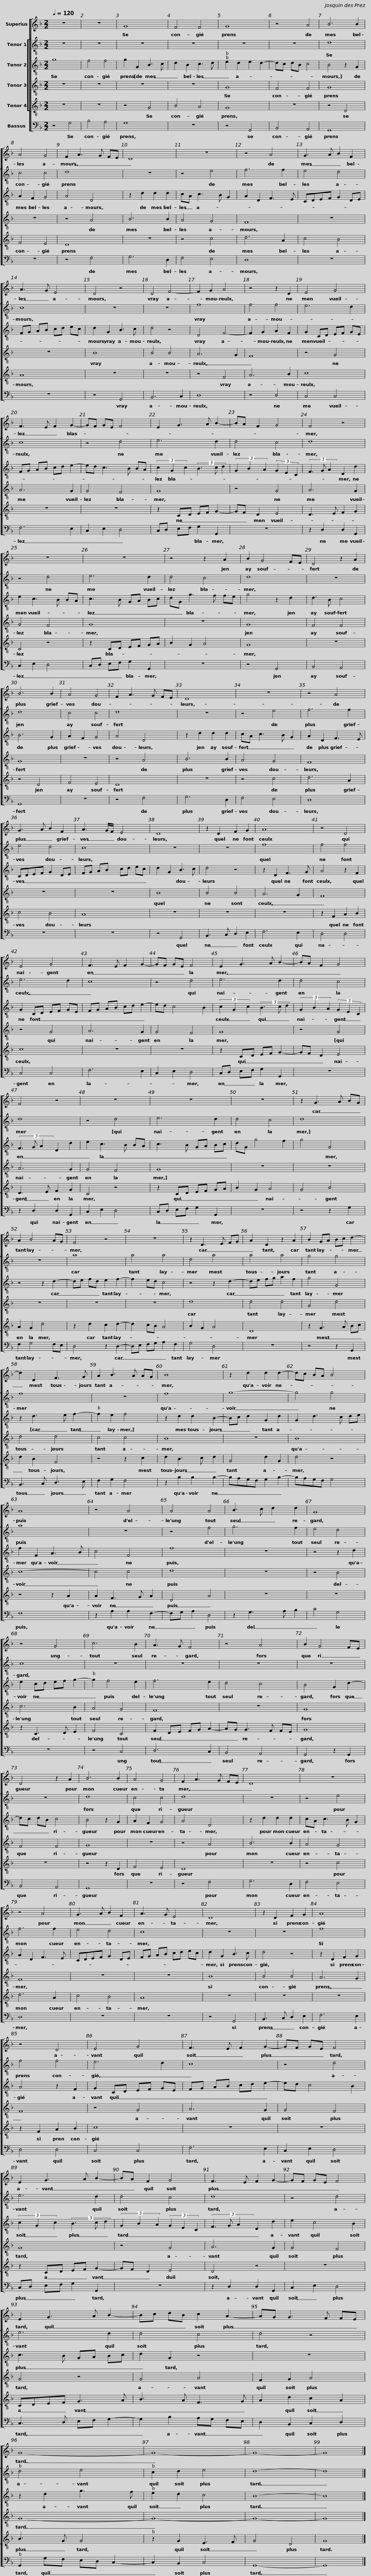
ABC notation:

X:1
%%score [ 1 [ 2 3 4 5 ] 6 ]
L:1/8
Q:1/4=120
M:2/2
I:linebreak $
K:F
V:1 treble
V:2 treble-8
V:3 treble-8
V:4 treble-8
V:5 treble-8
V:6 bass
V:1
 z8 | z8 | G8 | F4 F4 | G8 | %5
 z4 A4 |$ B6 B2 | A4 G4 | F2 A3 G FE | D8 | %10
 z8 | z4 A4 |$ G3 A B2 F2 | A3 G E4 | D4 z4 | %15
 D4 F4- | F2 G2 A4 |$ z4 z2 D2 |$ E4 G4 | F3 E F2 G2- | %20
 GF GE F4 | E2 G3 A B2- |$ BA F2 G4 |$ F4 z4 | z8 | %25
 z8 | z4 z2 A2 | B2 G4 FE |$ D4 z2 A2 |$ B6 B2 | %30
 A4 G4 | F2 A3 G FE | D8 | z8 | z4 A4 |$ %35
 G3 A B2 F2 | A3 G/F/ E4 | D8 | z2 D2 F2 G2 | A8 |$ %40
 z4 D4 |$ E4 G4 | F3 E F2 G2- | GF GE F4 | E2 G3 A B2- | %45
 BA F2 G4 |$ F4 z4 | z8 | z8 | z8 | %50
 z2 G3 A BG |$ A2 B4 AG |$ F4 z4 | z8 | z2 D3 E FG | %55
 A2 D2 z2 A2 | B2 GA Bc d2- |$ d2 D2 F3 G |$ A2 B3 A AG | B8 | %60
 z2 d2 d2 d2- | dc BA B4 | A8 |$ z4 A4 |$ A4 A4 | %65
 B3 c d2 d2 | G8 | z4 G4 | c6 B2 | A3 G F4 |$ %70
 z4 A4 | B2 G4 FE | D4 z2 A2 | B6 B2 | A4 G4 | %75
 F2 A3 G FE |$ D8 | z8 | z4 A4 | G3 A B2 F2 | %80
 A3 G E4 |$ D8 |$ z2 D2 F2 G2 | A8 | z4 D4 | %85
 E4 G4 | F3 E F2 G2- |$ GF GE F4 |$ E2 G3 A B2- | BA F2 G4 | %90
 F3 E F2 G2- | GF GE F4 |$ E2 G3 A B2- |$ Bc dB c2 A2- | AG G3 F FE | %95
 G8- | G8- | G8- | G8 |] %99
V:2
 z8 | z8 | z8 | z8 | z8 | %5
 z8 |$ d8 | c4 c4 | d8 | z8 | %10
 z4 e4 | f6 f2 |$ e4 d4 | c8 | z8 | %15
 z8 | f8 |$ f4 f4 |$ e6 d2 | c8 | %20
 z4 d4 | e6 d2 |$ d4 c4 |$ d8 | z4 d4 | %25
 e6 d2 | d4 c4 | d8 |$ z8 |$ d8 | %30
 c4 c4 | d8 | z8 | z4 e4 | f6 f2 |$ %35
 e4 d4 | c8 | z8 | z8 | f8 |$ %40
 f4 f4 |$ e6 d2 | c8 | z4 d4 | e6 d2 | %45
 d4 c4 |$ d8 | z4 d4 | e6 d2 | d4 c4 | %50
 d8 |$ z8 |$ a8 | a4 a4 | d4 a4 | %55
 a4 a4 | g4 g4 |$ f8 |$ z8 | f8 | %60
 g8- | g4 g4 | a8 |$ z8 |$ z4 f4 | %65
 g6 f2 | e4 d4 | c8 | z8 | z8 |$ %70
 z8 | z8 | z8 | d8 | c4 c4 | %75
 d8 |$ z8 | z4 e4 | f6 f2 | e4 d4 | %80
 c8 |$ z8 |$ z8 | f8 | f4 f4 | %85
 e6 d2 | c8 |$ z4 d4 |$ e6 d2 | d4 c4 | %90
 d8 | z4 d4 |$ e6 d2 |$ d4 c4 | d4 z4 | %95
 d4 e4 | c2 d2 e4 | d8- | d8 |] %99
V:3
 g8 | f4 f4 | g2 G2 B3 c | d2 B2 c3 d | e2 d2 e2 d2- | %5
 dc dB c4 |$ B4 z2 G2 | A2 F2 G4 | A4 D4 | z2 d2 d2 d2 | %10
 cA c3 B G2 | A2 D2 F3 E |$ CDEF G2 DE | FG AB cd ec | d2 G2 B3 c | %15
 d4 z4 | D4 F4- |$ F2 G2 A2 F2 |$ G2 CD EF GE | FG AB cd e2- | %20
 ed c3 B BA | (3c2 G2 c2 (3B3 c d2 |$ (3G2 B2 A2 (3G2 E2 C2 |$ (3F3 G A2 D2 d2 | e2 c3 B BA | %25
 c3 B GA Bc | dG g3 f fe | g4 z2 d2 |$ d3 B c4 |$ B6 G2 | %30
 A2 F2 G4 | A4 D4 | z2 d2 d2 d2 | cA c3 B G2 | A2 D2 F3 E |$ %35
 CDEF G2 DE | FG AB cd ec | d2 G2 B3 c | d4 z4 | z2 D2 F3 G |$ %40
 A4 z2 F2 |$ G2 CD EF GE | FG AB cd e2- | ed c4 B2 | (3c2 G2 c2 (3B3 c d2 | %45
 (3G2 B2 A2 (3G2 E2 C2 |$ (3F3 G A2 D2 d2 | e2 c3 B BA | c3 B GA Bc | dG g4 f2 | %50
 g4 G4 |$ z4 z2 d2- |$ de fd e2 f2- | f2 ed c4 | z4 z2 d2- | %55
 de fg a2 f2 | g4 G4 |$ z2 d3 e f2- |$ f2 e2 f4 | z2 d2 d2 B2- | %60
 Bc d2 G2 d2 | G2 d3 c de | f2 F2 A3 B |$ c4 F4 |$ f8 | %65
 z8 | z4 z2 d2 | e2 cd ef g2- | g2 f4 e2 | f6 e2 |$ %70
 d4 c4 | B4 G2 d2- | dc dB c4 | B4 z2 G2 | A2 F2 G4 | %75
 A4 D4 |$ z2 d2 d2 d2 | cA c3 B G2 | A2 D2 F3 E | CDEF G2 DE | %80
 FG AB cd ec |$ d2 G2 B3 c |$ d4 z4 | z2 D2 F2 G2 | A4 z2 F2 | %85
 G2 CD EF GE | FG AB cd e2- |$ ed c4 B2 |$ (3c2 G2 c2 (3B3 c d2 | (3G2 B2 A2 (3G2 E2 C2 | %90
 (3F3 G A2 D2 d2 | e2 c4 B2 |$ c3 B GA Bc |$ d2 G2 z4 | z8 | %95
 z2 d2 g3 f | e2 d2 c4 | B8- | B8 |] %99
V:4
 z8 | z8 | z8 | z8 | G8 | %5
 F4 F4 |$ G8 | z8 | z4 A4 | B6 B2 | %10
 A4 G4 | F8 |$ z8 | z8 | B8 | %15
 B4 B4 | A6 G2 |$ F8 |$ z4 G4 | A6 G2 | %20
 G4 F4 | G8 |$ z4 G4 |$ A6 G2 | G4 F4 | %25
 G8 | z8 | G8 |$ F4 F4 |$ G8 | %30
 z8 | z4 A4 | B6 B2 | A4 G4 | F8 |$ %35
 z8 | z8 | B8 | B4 B4 | A6 G2 |$ %40
 F8 |$ z4 G4 | A6 G2 | G4 F4 | G8 | %45
 z4 G4 |$ A6 G2 | G4 F4 | G8 | z8 | %50
 z8 |$ z8 |$ z8 | z8 | d8 | %55
 d4 d4 | G4 d4 |$ d4 d4 |$ c4 c4 | B8 | %60
 z8 | B8 | c8- |$ c4 c4 |$ d8 | %65
 z8 | z4 B4 | c6 B2 | A4 G4 | F8 |$ %70
 z8 | G8 | F4 F4 | G8 | z8 | %75
 z4 A4 |$ B6 B2 | A4 G4 | F8 | z8 | %80
 z8 |$ B8 |$ B4 B4 | A6 G2 | F8 | %85
 z4 G4 | A6 G2 |$ G4 F4 |$ G8 | z4 G4 | %90
 A6 G2 | G4 F4 |$ G4 z4 |$ G4 A4 | F2 G2 A4 | %95
 G8- | G8- | G8- | G8 |] %99
V:5
 z8 | z8 | z4 G4 | B4 A4 | G8 | %5
 z8 |$ z4 D4 | F4 E4 | D8 | z8 | %10
 z4 c4 | d6 A2 |$ c4 B4 | A8 | z8 | %15
 z8 | z4 F4 |$ A6 B2 |$ c8 | z8 | %20
 z8 | z2 CD EF G2- |$ GF D2 E4 |$ D3 E F2 G2 | C4 z4 | %25
 z2 CD EF GA | B2 G2 A4 | G8 |$ z8 |$ z4 D4 | %30
 F4 E4 | D8 | z8 | z4 c4 | d6 A2 |$ %35
 c4 B4 | A8 | z8 | z8 | z8 |$ %40
 z2 F2 A2 B2 |$ c8 | z8 | z8 | z2 CD EF G2- | %45
 GF D2 E4 |$ D3 E F2 G2 | C4 z4 | z2 CD EF GA | B2 G2 A4 | %50
 G4 B4 |$ A2 G2 d4 |$ z2 d2 c2 d2- | d2 cB A4 | B2 G2 A4 | %55
 D8 | z2 G3 A Bc |$ d2 B2 F4 |$ z4 z2 c2 | d2 B3 c d2 | %60
 G4 d2 G2 | d4 z4 | z4 z2 A2 |$ A2 F3 G A2 |$ D4 A4 | %65
 z8 | z8 | z2 C3 D E2 | F4 C4 | F2 DE FG A2- |$ %70
 AG G3 F FE | G8 | z8 | z4 z2 D2 | F4 E4 | %75
 D8 |$ z8 | z4 c4 | d6 A2 | c4 B4 | %80
 A8 |$ z8 |$ z8 | z8 | z2 F2 A2 B2 | %85
 c8 | z8 |$ z8 |$ z2 CD EF G2- | GF D2 E4 | %90
 D4 z4 | z8 |$ CDEF G3 A |$ B3 A F3 G | A2 d2 c2 A2 | %95
 B3 G G4 | z2 G2 E3 F | G4 D4 | G8 |] %99
V:6
 z4 G,4 | B,4 A,4 | G,8 | z8 | z4 G,,4 | %5
 B,,4 A,,4 |$ G,,8 | z8 | z4 F,4 | G,6 D,2 | %10
 F,4 E,4 | D,8 |$ z8 | z8 | z4 G,,4 | %15
 B,,6 C,2 | D,8 |$ z4 D,4 |$ C,4 C,4 | F,6 E,2 | %20
 C,2 E,2 D,4 | C,D, E,F, G,2 G,,2 |$ z8 |$ z2 D,2 D,2 G,,2 | C,2 E,2 D,4 | %25
 C,D, E,F, G,2 G,,2 | z8 | z4 G,,4 |$ B,,4 A,,4 |$ G,,8 | %30
 z8 | z4 F,4 | G,6 D,2 | F,4 E,4 | D,8 |$ %35
 z8 | z8 | z4 G,,4 | B,,3 C, D,2 E,2 | F,6 E,2 |$ %40
 D,4 D,4 |$ C,4 C,4 | F,6 E,2 | C,2 E,2 D,4 | C,D, E,F, G,2 G,,2 | %45
 z8 |$ z2 D,2 D,2 G,,2 | C,2 E,2 D,4 | C,D, E,F, G,2 G,,2 | z8 | %50
 z4 z2 G,2 |$ F,2 G,4 F,E, |$ D,4 z2 D,2- | D,E, F,G, A,2 F,2 | G,4 D,4 | %55
 z8 | z4 z2 G,,2 |$ B,,3 C, D,3 E, |$ F,2 G,2 F,4 | z2 B,2 B,2 B,2- | %60
 B,A,G,F, G,2 B,2- | B,A,G,F, G,4 | F,8 |$ z2 A,2 A,2 F,2- |$ F,G, A,2 D,4 | %65
 z2 G,3 A, B,2 | C4 G,4 | z8 | z4 C,4 | D,6 C,2 |$ %70
 B,,4 A,,4 | G,,4 z2 G,,2 | B,,4 A,,4 | G,,8 | z8 | %75
 z4 F,4 |$ G,6 D,2 | F,4 E,4 | D,8 | z8 | %80
 z8 |$ z4 G,,4 |$ B,,3 C, D,2 E,2 | F,6 E,2 | D,4 D,4 | %85
 C,4 C,4 | F,6 E,2 |$ C,2 E,2 D,4 |$ C,D, E,F, G,2 G,,2 | z8 | %90
 z2 D,2 D,2 G,,2 | C,2 E,2 D,4 |$ C,3 D, E,F, G,2- |$ G,2 B,2 A,G, F,E, | D,2 B,,2 C,2 D,2 | %95
 G,,2 G,F, E,D, C,2- | C,2 B,,2 C,4 | G,,8- | G,,8 |] %99
